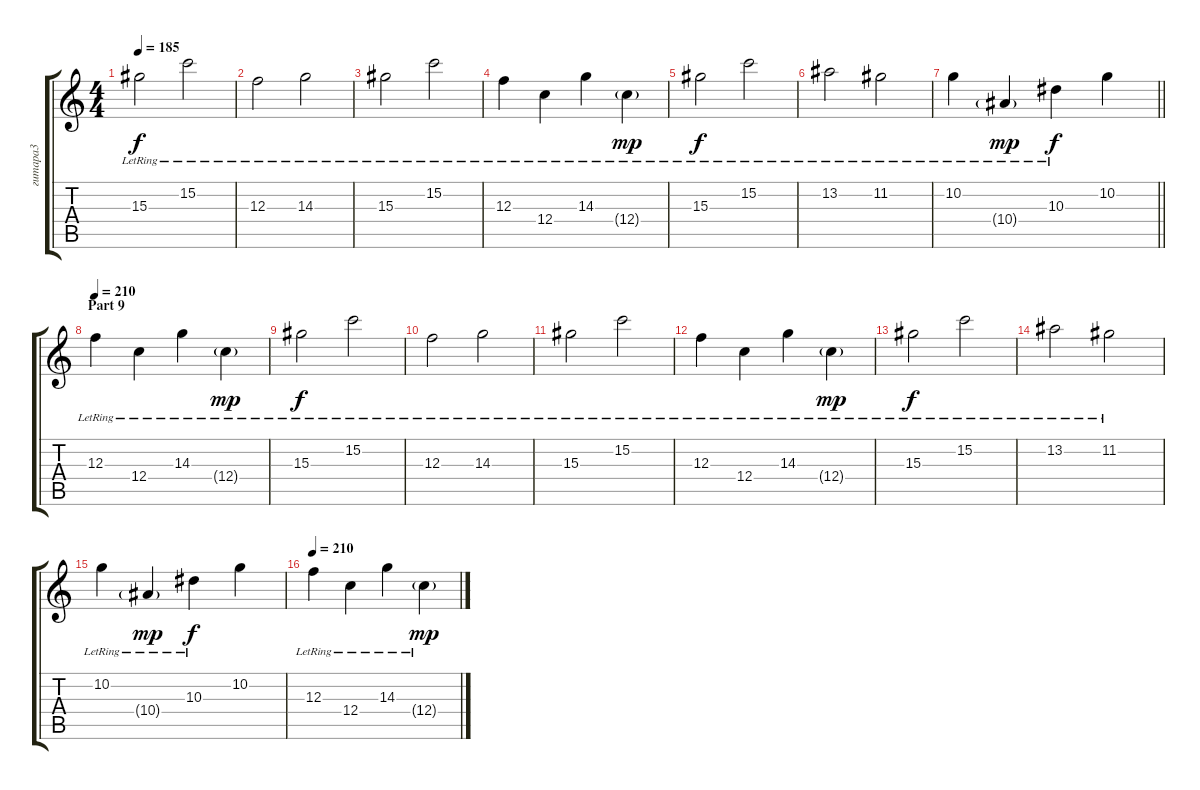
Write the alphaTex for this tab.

\track ("гитара3" "гитара3") {instrument acousticguitarnylon}
\staff {score tabs}
\tuning (D4 A3 F3 C3 G2 C2) {hide}
\ts (4 4)
\tempo 185
\clef g2
\ks c
15.3{lr}.2{dy f} 15.2{lr}.2 |
12.3{lr}.2 14.3{lr}.2 |
15.3{lr}.2 15.2{lr}.2 |
12.3{lr}.4 12.4{lr}.4 14.3{lr}.4 12.4{g lr}.4{dy mp} |
15.3{lr}.2{dy f} 15.2{lr}.2 |
13.2{lr}.2 11.2{lr}.2 |
\barLineRight lightlight
10.2{lr}.4 10.4{g lr}.4{dy mp} 10.3{lr}.4{dy f} 10.2.4 |
\section ("" "Part 9")
\tempo 210
12.3{lr}.4 12.4{lr}.4 14.3{lr}.4 12.4{g lr}.4{dy mp} |
15.3{lr}.2{dy f} 15.2{lr}.2 |
12.3{lr}.2 14.3{lr}.2 |
15.3{lr}.2 15.2{lr}.2 |
12.3{lr}.4 12.4{lr}.4 14.3{lr}.4 12.4{g lr}.4{dy mp} |
15.3{lr}.2{dy f} 15.2{lr}.2 |
13.2{lr}.2 11.2{lr}.2 |
10.2{lr}.4 10.4{g lr}.4{dy mp} 10.3{lr}.4{dy f} 10.2.4 |
\tempo 210
12.3{lr}.4 12.4{lr}.4 14.3{lr}.4 12.4{g lr}.4{dy mp}
